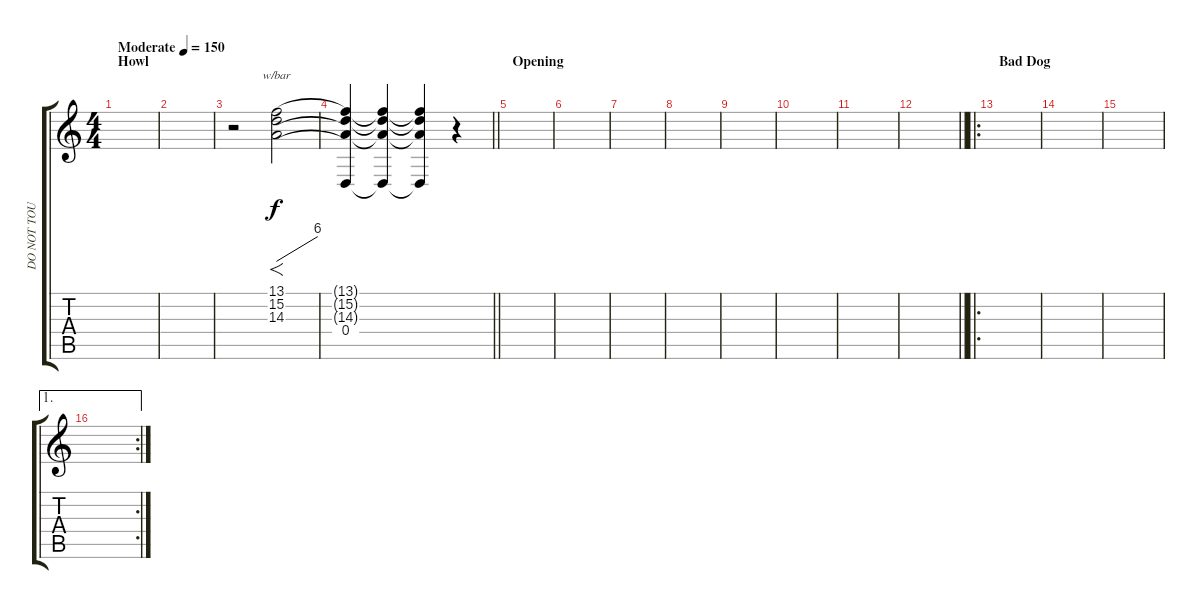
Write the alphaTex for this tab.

\track ("DO NOT TOUCH" "DO NOT TOU") {instrument voiceoohs}
\staff {score tabs}
\tuning (E4 B3 G3 D3 A2 D2) {hide}
\ts (4 4)
\section ("" "Howl")
\tempo (150 "Moderate")
\clef g2
\ks c
|
|
r.2 (13.1 15.2 14.3).2{f tbe (dive default 0 0 60 24)} |
\barLineRight lightlight
(13.1{t} 15.2{t} 14.3{t} 0.4).4{dy f} (13.1{t} 15.2{t} 14.3{t} 0.4{t}).4 (13.1{t} 15.2{t} 14.3{t} 0.4{t}).4 r.4 |
\section ("" "Opening")
|
|
|
|
|
|
|
\barLineRight lightlight
|
\ro
\section ("" "Bad Dog")
|
|
|
\ae 1
\rc 2
